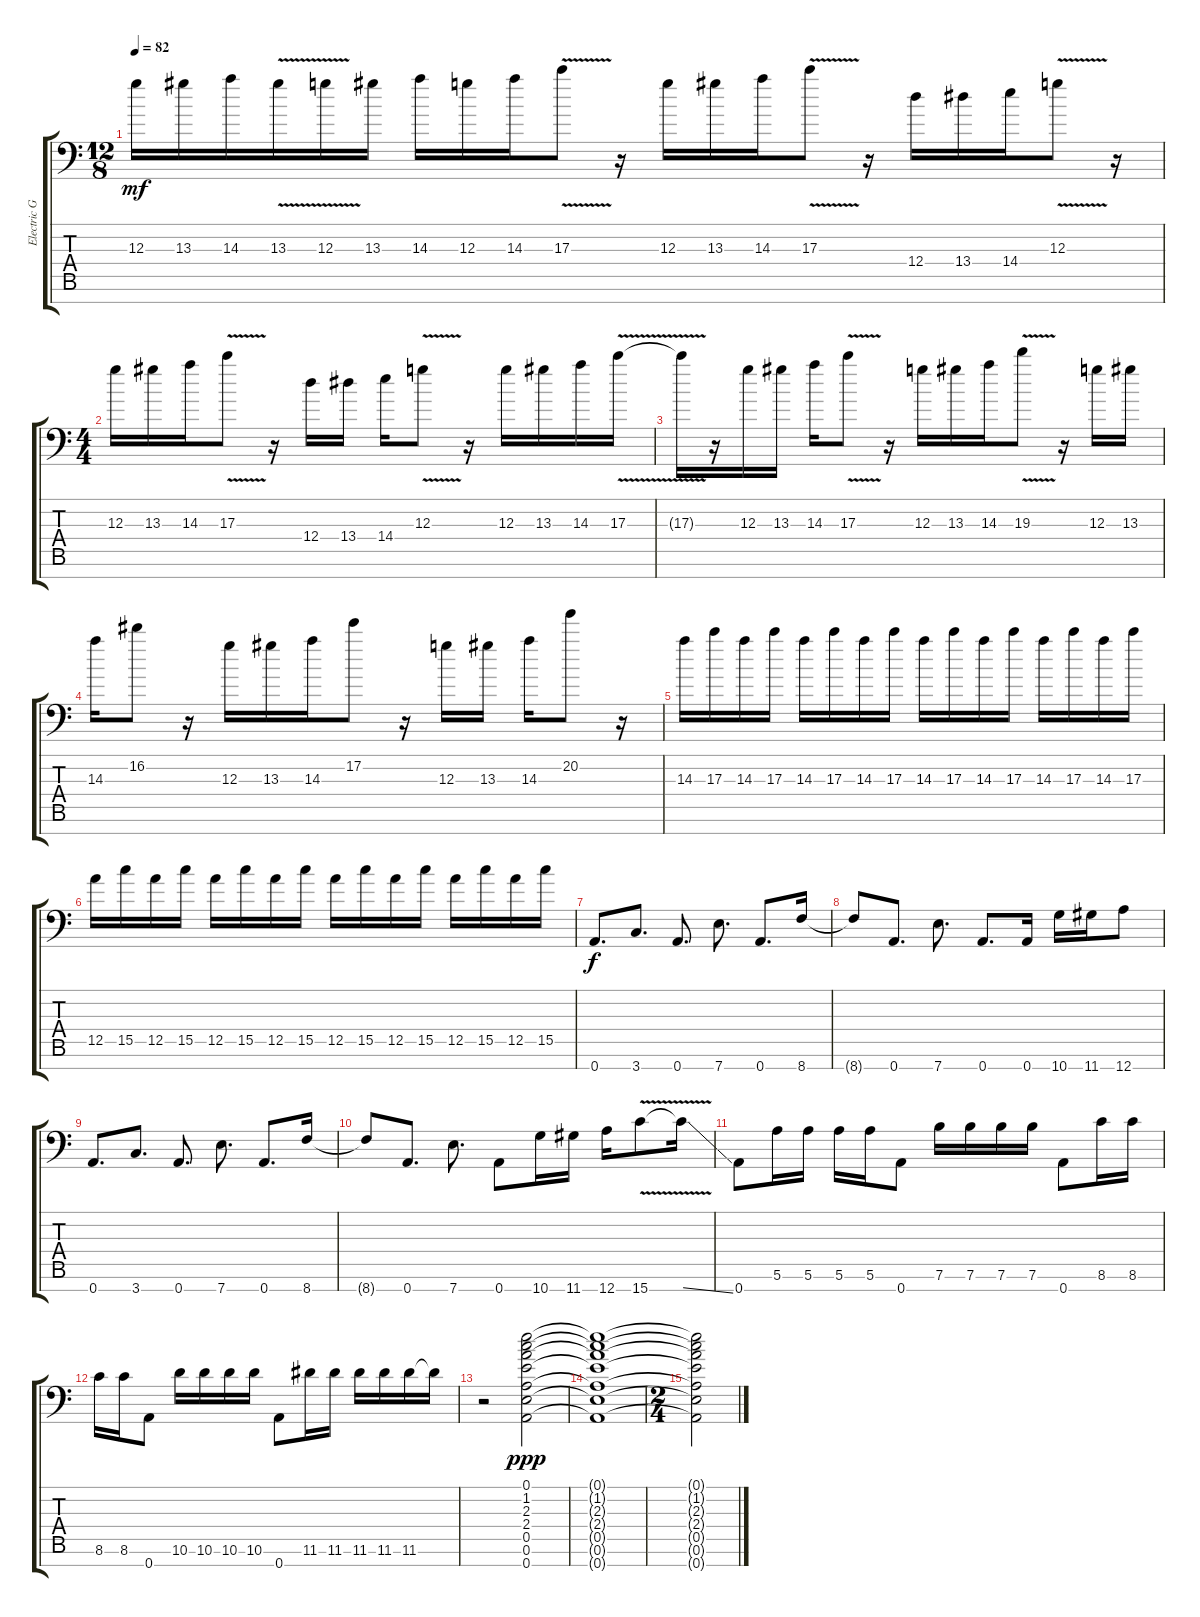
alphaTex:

\track ("Electric Guitar - Matt" "Electric G") {instrument overdrivenguitar}
\staff {score tabs}
\tuning (E4 B3 G3 D3 A2 E2 A1) {hide}
\ts (12 8)
\tempo 82
\clef f4
\ks c
12.3.16{dy mf} 13.3.16 14.3.16 13.3{v}.16 12.3{v}.16 13.3.16 14.3.16 12.3.16 14.3.16 17.3{v}.8 r.16 12.3.16 13.3.16 14.3.16 17.3{v}.8 r.16 12.4.16 13.4.16 14.4.16 12.3{v}.8 r.16 |
\ts (4 4)
12.3.16 13.3.16 14.3.16 17.3{v}.8 r.16 12.4.16 13.4.16 14.4.16 12.3{v}.8 r.16 12.3.16 13.3.16 14.3.16 17.3{v}.16 |
17.3{v t}.16 r.16 12.3.16 13.3.16 14.3.16 17.3{v}.8 r.16 12.3.16 13.3.16 14.3.16 19.3{v}.8 r.16 12.3.16 13.3.16 |
14.3.16 16.2.8 r.16 12.3.16 13.3.16 14.3.16 17.2.8 r.16 12.3.16 13.3.16 14.3.16 20.2.8 r.16 |
14.3.16 17.3.16 14.3.16 17.3.16 14.3.16 17.3.16 14.3.16 17.3.16 14.3.16 17.3.16 14.3.16 17.3.16 14.3.16 17.3.16 14.3.16 17.3.16 |
12.5.16 15.5.16 12.5.16 15.5.16 12.5.16 15.5.16 12.5.16 15.5.16 12.5.16 15.5.16 12.5.16 15.5.16 12.5.16 15.5.16 12.5.16 15.5.16 |
0.7.8{d dy f} 3.7.8{d} 0.7.8{d} 7.7.8{d} 0.7.8{d} 8.7.16 |
8.7{t}.8 0.7.8{d} 7.7.8{d} 0.7.8{d} 0.7.16 10.7.16 11.7.16 12.7.8 |
0.7.8{d} 3.7.8{d} 0.7.8{d} 7.7.8{d} 0.7.8{d} 8.7.16 |
8.7{t}.8 0.7.8{d} 7.7.8{d} 0.7.8 10.7.16 11.7.16 12.7.16 15.7{v}.8 15.7{ss t}.16 |
0.7.8 5.6.16 5.6.16 5.6.16 5.6.16 0.7.8 7.6.16 7.6.16 7.6.16 7.6.16 0.7.8 8.6.16 8.6.16 |
8.6.16 8.6.16 0.7.8 10.6.16 10.6.16 10.6.16 10.6.16 0.7.8 11.6.16 11.6.16 11.6.16 11.6.16 11.6.16 11.6{t}.16 |
r.2 (0.1 1.2 2.3 2.4 0.5 0.6 0.7).2{dy ppp} |
(0.1{t} 1.2{t} 2.3{t} 2.4{t} 0.5{t} 0.6{t} 0.7{t}).1 |
\ts (2 4)
(0.1{t} 1.2{t} 2.3{t} 2.4{t} 0.5{t} 0.6{t} 0.7{t}).2
